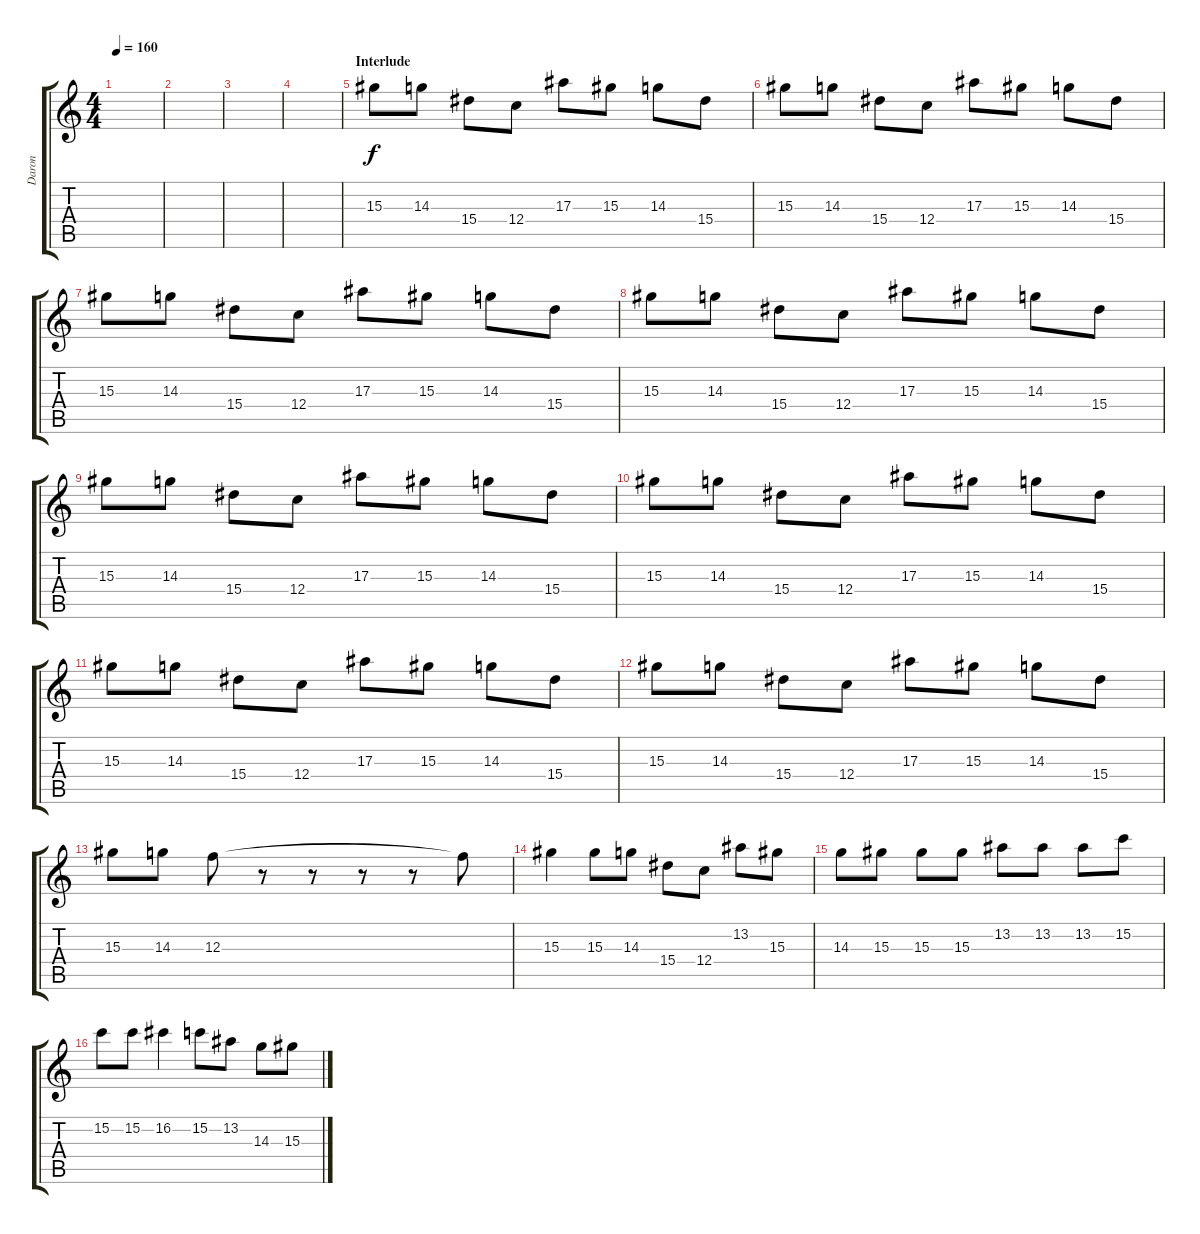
\track ("Daron" "Daron") {instrument distortionguitar}
\staff {score tabs}
\tuning (D4 A3 F3 C3 G2 C2) {hide}
\ts (4 4)
\tempo 160
\clef g2
\ks c
|
|
|
|
\section ("" "Interlude")
15.3.8 14.3.8 15.4.8 12.4.8 17.3.8 15.3.8 14.3.8 15.4.8 |
15.3.8 14.3.8 15.4.8 12.4.8 17.3.8 15.3.8 14.3.8 15.4.8 |
15.3.8 14.3.8 15.4.8 12.4.8 17.3.8 15.3.8 14.3.8 15.4.8 |
15.3.8 14.3.8 15.4.8 12.4.8 17.3.8 15.3.8 14.3.8 15.4.8 |
15.3.8 14.3.8 15.4.8 12.4.8 17.3.8 15.3.8 14.3.8 15.4.8 |
15.3.8 14.3.8 15.4.8 12.4.8 17.3.8 15.3.8 14.3.8 15.4.8 |
15.3.8 14.3.8 15.4.8 12.4.8 17.3.8 15.3.8 14.3.8 15.4.8 |
15.3.8 14.3.8 15.4.8 12.4.8 17.3.8 15.3.8 14.3.8 15.4.8 |
15.3.8 14.3.8 12.3.8 r.8 r.8 r.8 r.8 12.3{t}.8 |
15.3.4 15.3.8 14.3.8 15.4.8 12.4.8 13.2.8 15.3.8 |
14.3.8 15.3.8 15.3.8 15.3.8 13.2.8 13.2.8 13.2.8 15.2.8 |
15.2.8 15.2.8 16.2.4 15.2.8 13.2.8 14.3.8 15.3.8
